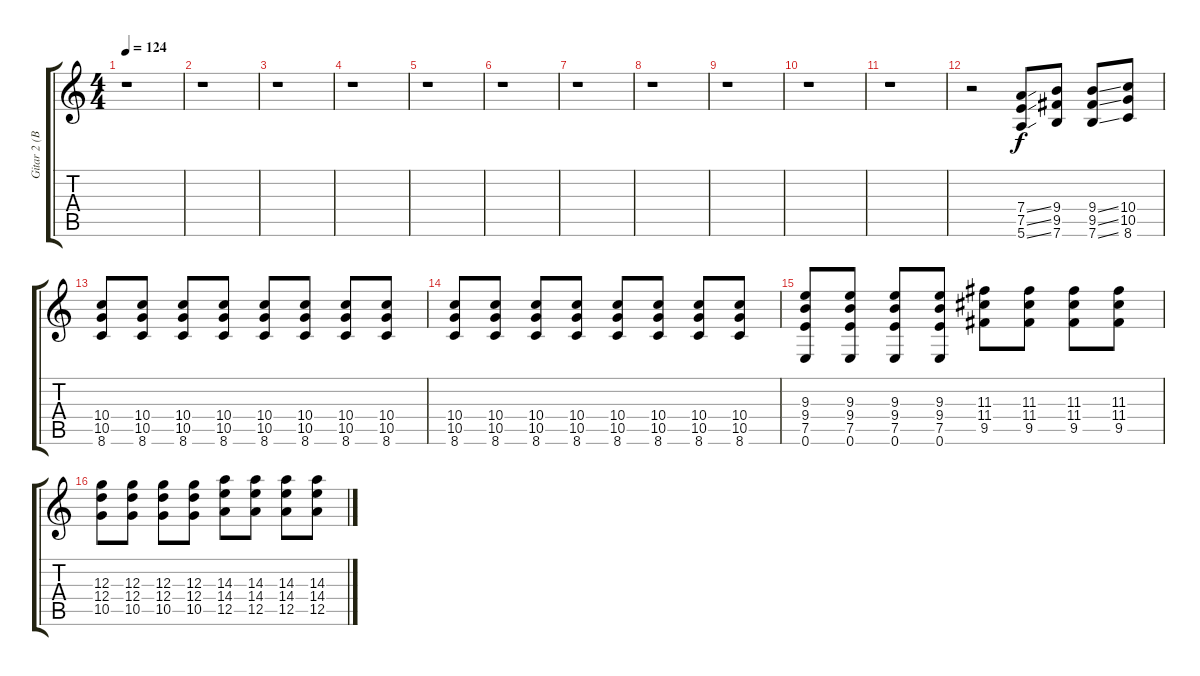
\track ("Gitar 2 (Batuhan)" "Gitar 2 (B") {instrument distortionguitar}
\staff {score tabs}
\tuning (E4 B3 G3 D3 A2 E2) {hide}
\ts (4 4)
\tempo 124
\clef g2
\ks c
r.1{dy f} |
r.1 |
r.1 |
r.1 |
r.1 |
r.1 |
r.1 |
r.1 |
r.1 |
r.1 |
r.1 |
r.2 (7.4{ss} 7.5{ss} 5.6{ss}).8 (9.4 9.5 7.6).8 (9.4{ss} 9.5{ss} 7.6{ss}).8 (10.4 10.5 8.6).8 |
(10.4 10.5 8.6).8 (10.4 10.5 8.6).8 (10.4 10.5 8.6).8 (10.4 10.5 8.6).8 (10.4 10.5 8.6).8 (10.4 10.5 8.6).8 (10.4 10.5 8.6).8 (10.4 10.5 8.6).8 |
(10.4 10.5 8.6).8 (10.4 10.5 8.6).8 (10.4 10.5 8.6).8 (10.4 10.5 8.6).8 (10.4 10.5 8.6).8 (10.4 10.5 8.6).8 (10.4 10.5 8.6).8 (10.4 10.5 8.6).8 |
(9.3 9.4 7.5 0.6).8 (9.3 9.4 7.5 0.6).8 (9.3 9.4 7.5 0.6).8 (9.3 9.4 7.5 0.6).8 (11.3 11.4 9.5).8 (11.3 11.4 9.5).8 (11.3 11.4 9.5).8 (11.3 11.4 9.5).8 |
(12.3 12.4 10.5).8 (12.3 12.4 10.5).8 (12.3 12.4 10.5).8 (12.3 12.4 10.5).8 (14.3 14.4 12.5).8 (14.3 14.4 12.5).8 (14.3 14.4 12.5).8 (14.3 14.4 12.5).8
